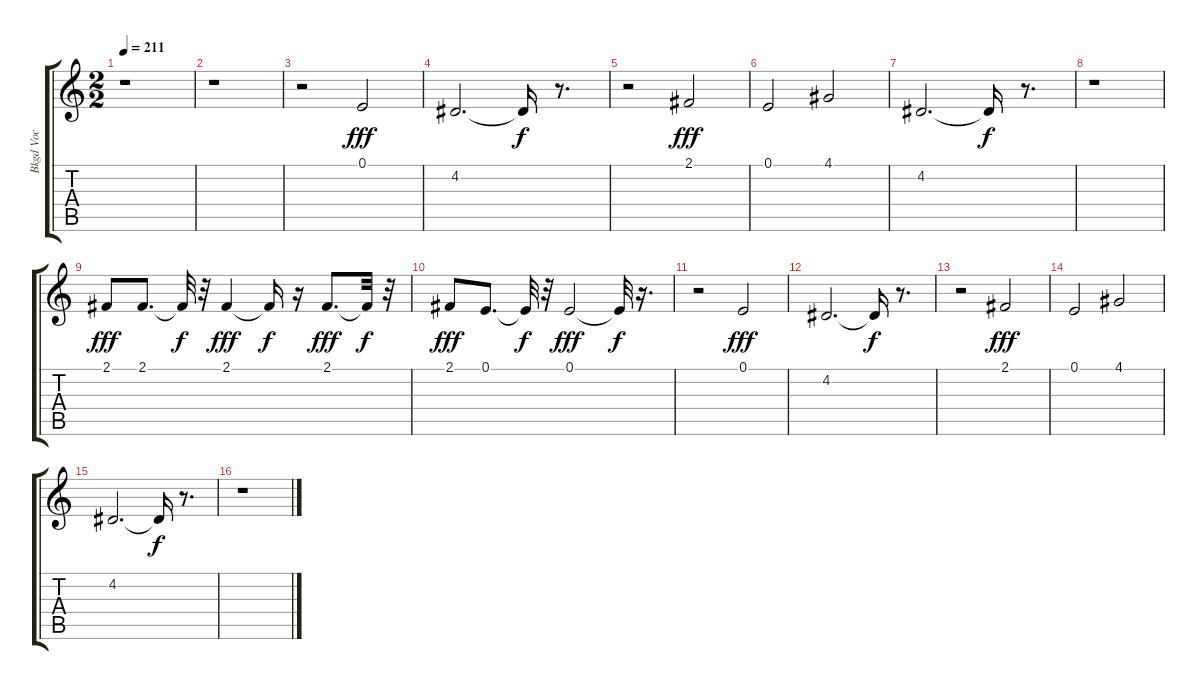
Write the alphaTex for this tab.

\track ("Bkgd Voc" "Bkgd Voc") {instrument choiraahs}
\staff {score tabs}
\tuning (E4 B3 G3 D3 A2 E2) {hide}
\ts (2 2)
\tempo 211
\clef g2
\ks c
r.1{dy f} |
r.1 |
r.2 0.1.2{dy fff} |
4.2.2{d} 4.2{t}.16{dy f} r.8{d} |
r.2 2.1.2{dy fff} |
0.1.2 4.1.2 |
4.2.2{d} 4.2{t}.16{dy f} r.8{d} |
r.1 |
2.1.8{dy fff} 2.1.8{d} 2.1{t}.32{dy f} r.32 2.1.4{dy fff} 2.1{t}.16{dy f} r.16 2.1.8{d dy fff} 2.1{t}.32{dy f} r.32 |
2.1.8{dy fff} 0.1.8{d} 0.1{t}.32{dy f} r.32 0.1.2{dy fff} 0.1{t}.32{dy f} r.16{d} |
r.2 0.1.2{dy fff} |
4.2.2{d} 4.2{t}.16{dy f} r.8{d} |
r.2 2.1.2{dy fff} |
0.1.2 4.1.2 |
4.2.2{d} 4.2{t}.16{dy f} r.8{d} |
r.1
